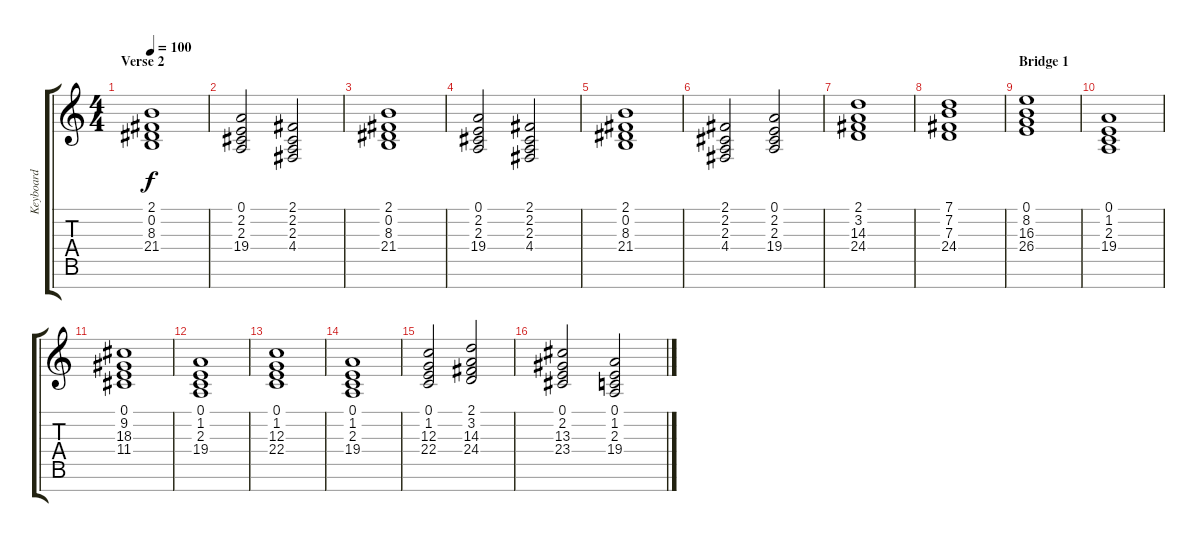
\track ("Keyboard" "Keyboard") {instrument rockorgan}
\staff {score tabs}
\tuning (E4 B3 G3 D3 A2 E2 B1) {hide}
\ts (4 4)
\section ("" "Verse 2")
\tempo 100
\clef g2
\ks c
(2.1 0.2 8.3 21.4).1{dy f volume 5 instrument synthstrings1} |
(0.1 2.2 2.3 19.4).2 (2.1 2.2 2.3 4.4).2 |
(2.1 0.2 8.3 21.4).1 |
(0.1 2.2 2.3 19.4).2 (2.1 2.2 2.3 4.4).2 |
(2.1 0.2 8.3 21.4).1 |
(2.1 2.2 2.3 4.4).2 (0.1 2.2 2.3 19.4).2 |
(2.1 3.2 14.3 24.4).1{volume 7 instrument synthstrings1} |
(7.1 7.2 7.3 24.4).1 |
\section ("" "Bridge 1")
(0.1 8.2 16.3 26.4).1 |
(0.1 1.2 2.3 19.4).1 |
(0.1 9.2 18.3 11.4).1 |
(0.1 1.2 2.3 19.4).1 |
(0.1 1.2 12.3 22.4).1 |
(0.1 1.2 2.3 19.4).1 |
(0.1 1.2 12.3 22.4).2 (2.1 3.2 14.3 24.4).2 |
(0.1 2.2 13.3 23.4).2 (0.1 1.2 2.3 19.4).2
